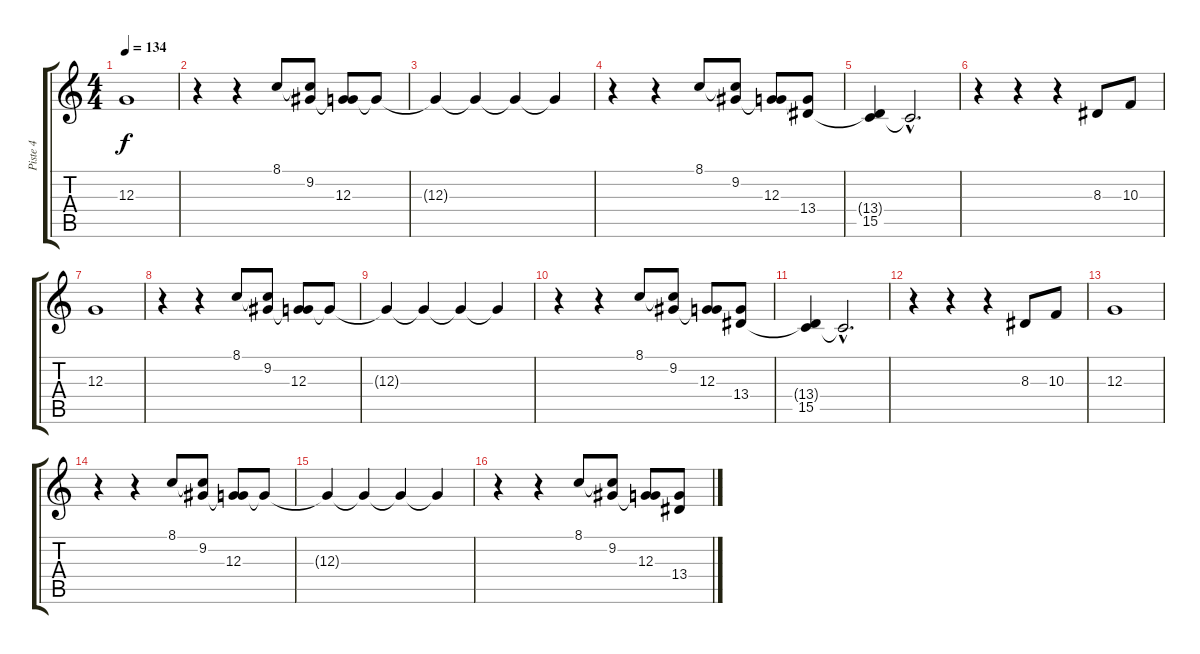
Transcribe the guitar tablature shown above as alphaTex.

\track ("Piste 4" "Piste 4") {instrument musicbox}
\staff {score tabs}
\tuning (E4 B3 G3 D3 A2 E2) {hide}
\ts (4 4)
\tempo 134
\clef g2
\ks c
12.3.1{dy f} |
r.4 r.4 8.1.8 (8.1{t} 9.2).8 (9.2{t} 12.3).8 12.3{t}.8 |
12.3{t}.4 12.3{t}.4 12.3{t}.4 12.3{t}.4 |
r.4 r.4 8.1.8 (8.1{t} 9.2).8 (9.2{t} 12.3).8 (12.3{t} 13.4).8 |
(13.4{t} 15.5).4 15.5{hac t}.2{d} |
r.4 r.4 r.4 8.3.8 10.3.8 |
12.3.1 |
r.4 r.4 8.1.8 (8.1{t} 9.2).8 (9.2{t} 12.3).8 12.3{t}.8 |
12.3{t}.4 12.3{t}.4 12.3{t}.4 12.3{t}.4 |
r.4 r.4 8.1.8 (8.1{t} 9.2).8 (9.2{t} 12.3).8 (12.3{t} 13.4).8 |
(13.4{t} 15.5).4 15.5{hac t}.2{d} |
r.4 r.4 r.4 8.3.8 10.3.8 |
12.3.1 |
r.4 r.4 8.1.8 (8.1{t} 9.2).8 (9.2{t} 12.3).8 12.3{t}.8 |
12.3{t}.4 12.3{t}.4 12.3{t}.4 12.3{t}.4 |
r.4 r.4 8.1.8 (8.1{t} 9.2).8 (9.2{t} 12.3).8 (12.3{t} 13.4).8
